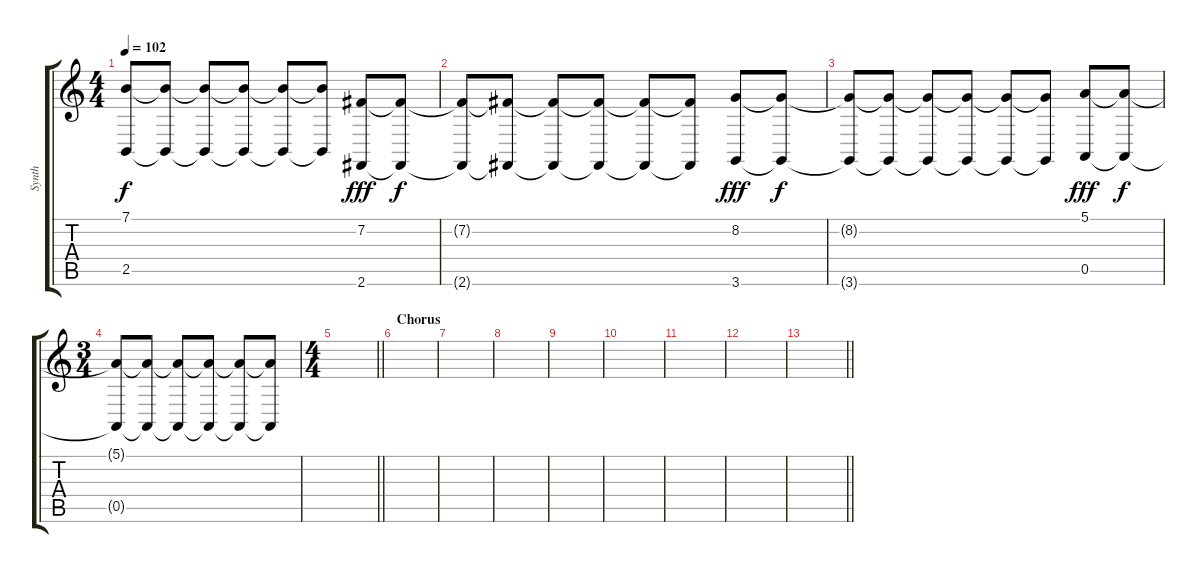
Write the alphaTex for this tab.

\track ("Synth" "Synth") {instrument lead2sawtooth}
\staff {score tabs}
\tuning (E4 B3 G3 D3 A2 E2) {hide}
\ts (4 4)
\tempo 102
\clef g2
\ks c
(7.1{t} 2.5{t}).8{dy f} (7.1{t} 2.5{t}).8 (7.1{t} 2.5{t}).8 (7.1{t} 2.5{t}).8 (7.1{t} 2.5{t}).8 (7.1{t} 2.5{t}).8 (7.2 2.6).8{dy fff} (7.2{t} 2.6{t}).8{dy f} |
(7.2{t} 2.6{t}).8 (7.2{t} 2.6{t}).8 (7.2{t} 2.6{t}).8 (7.2{t} 2.6{t}).8 (7.2{t} 2.6{t}).8 (7.2{t} 2.6{t}).8 (8.2 3.6).8{dy fff} (8.2{t} 3.6{t}).8{dy f} |
(8.2{t} 3.6{t}).8 (8.2{t} 3.6{t}).8 (8.2{t} 3.6{t}).8 (8.2{t} 3.6{t}).8 (8.2{t} 3.6{t}).8 (8.2{t} 3.6{t}).8 (5.1 0.5).8{dy fff} (5.1{t} 0.5{t}).8{dy f} |
\ts (3 4)
(5.1{t} 0.5{t}).8 (5.1{t} 0.5{t}).8 (5.1{t} 0.5{t}).8 (5.1{t} 0.5{t}).8 (5.1{t} 0.5{t}).8 (5.1{t} 0.5{t}).8 |
\ts (4 4)
\barLineRight lightlight
|
\section ("" "Chorus")
|
|
|
|
|
|
|
\barLineRight lightlight
